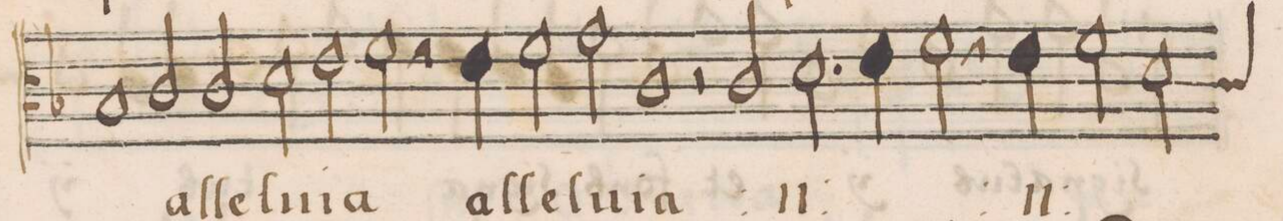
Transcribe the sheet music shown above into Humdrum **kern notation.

**kern	**text
*I"CANTVS	*
*clefC3	*
*k[b-]	*
*met(C)	*
*M2/1	*
1B-	.
=26-	=26-
2c/	.
2c/	al-
2d\	-le-
2e\	-lu-
=27-	=27-
2f\	-ia
4r	.
4e\	al-
2f\	-le-
2g\	-lu-
=28-	=28-
1c	-ia
2r	.
*	*ij
2c/	al-
=29-	=29-
2.d\	-le-
4e\	-lu-
2f\	-ia
4r	.
4e\	al-
=30-	=30-
2f\	-le-
*custos:c	*
2d\	-lu-
*-	*-
